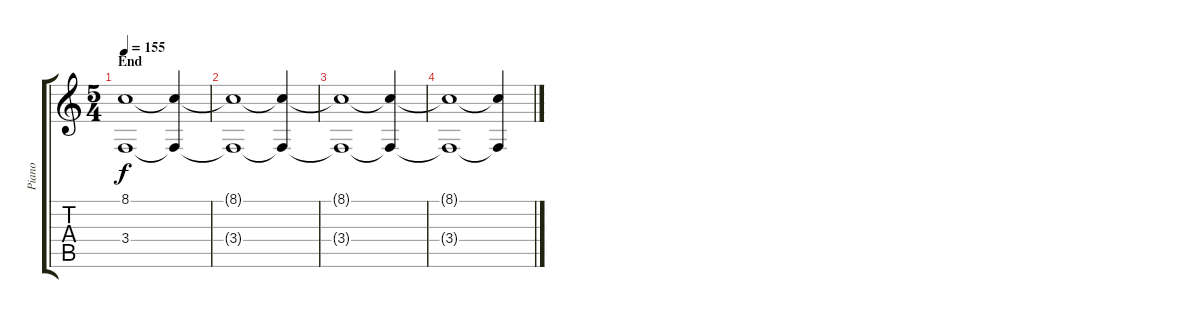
\track ("Piano" "Piano") {instrument acousticgrandpiano}
\staff {score tabs}
\tuning (E4 B3 G3 D3 A2 E2) {hide}
\ts (5 4)
\section ("" "End")
\tempo 155
\clef g2
\ks c
(8.1 3.4).1{dy f} (8.1{t} 3.4{t}).4 |
(8.1{t} 3.4{t}).1 (8.1{t} 3.4{t}).4 |
(8.1{t} 3.4{t}).1 (8.1{t} 3.4{t}).4 |
(8.1{t} 3.4{t}).1 (8.1{t} 3.4{t}).4
